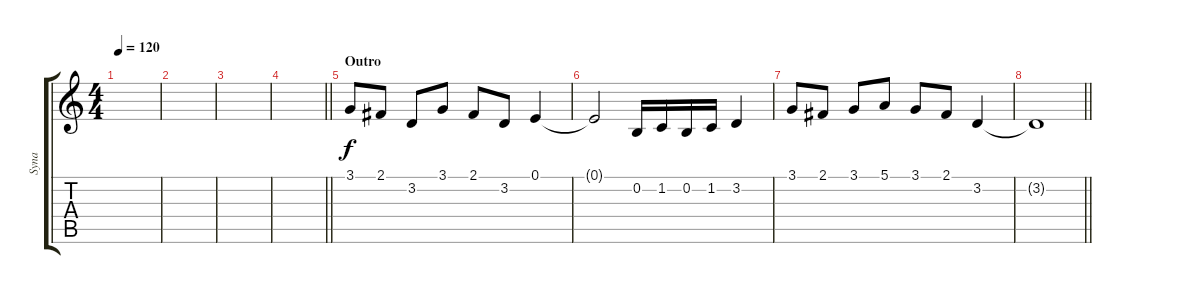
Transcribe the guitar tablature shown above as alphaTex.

\track ("Syna" "Syna") {instrument stringensemble1}
\staff {score tabs}
\tuning (E4 B3 G3 D3 A2 E2) {hide}
\ts (4 4)
\tempo 120
\clef g2
\ks c
|
|
|
\barLineRight lightlight
|
\section ("" "Outro")
3.1.8 2.1.8 3.2.8 3.1.8 2.1.8 3.2.8 0.1.4 |
0.1{t}.2 0.2.16 1.2.16 0.2.16 1.2.16 3.2.4 |
3.1.8 2.1.8 3.1.8 5.1.8 3.1.8 2.1.8 3.2.4 |
\barLineRight lightlight
3.2{t}.1
